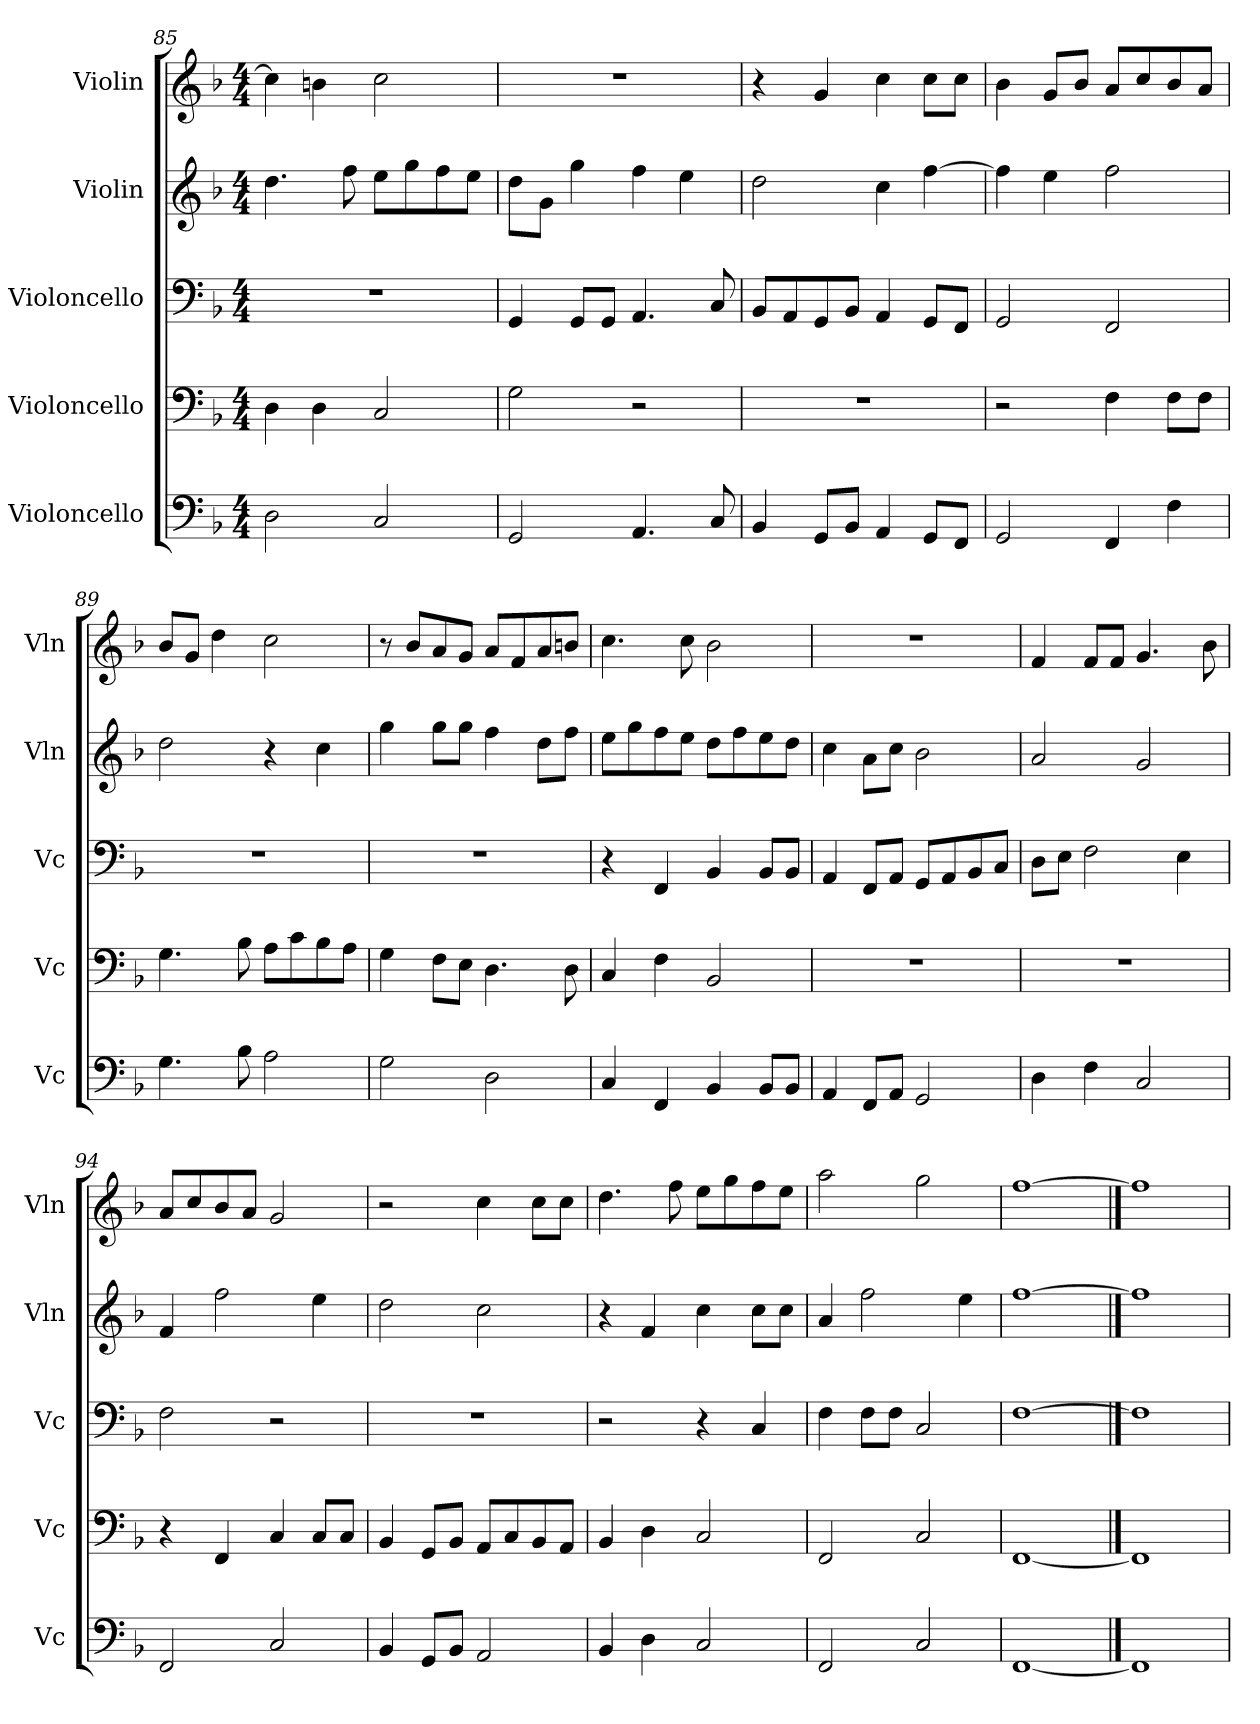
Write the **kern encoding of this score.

**kern	**kern	**kern	**kern	**kern
*part5	*part4	*part3	*part2	*part1
*staff5	*staff4	*staff3	*staff2	*staff1
*I"Violoncello	*I"Violoncello	*I"Violoncello	*I"Violin	*I"Violin
*I'Vc	*I'Vc	*I'Vc	*I'Vln	*I'Vln
*clefF4	*clefF4	*clefF4	*clefG2	*clefG2
*k[b-]	*k[b-]	*k[b-]	*k[b-]	*k[b-]
*M4/4	*M4/4	*M4/4	*M4/4	*M4/4
=85	=85	=85	=85	=85
2D\	4D\	1r	4.dd\	4cc\]
.	4D\	.	.	4bn\
.	.	.	8ff\	.
2C/	2C/	.	8ee\L	2cc\
.	.	.	8gg\	.
.	.	.	8ff\	.
.	.	.	8ee\J	.
=86	=86	=86	=86	=86
2GG/	2G\	4GG/	8dd\L	1r
.	.	.	8g\J	.
.	.	8GG/L	4gg\	.
.	.	8GG/J	.	.
4.AA/	2r	4.AA/	4ff\	.
.	.	.	4ee\	.
8C/	.	8C/	.	.
=87	=87	=87	=87	=87
4BB-/	1r	8BB-/L	2dd\	4r
.	.	8AA/	.	.
8GG/L	.	8GG/	.	4g/
8BB-/J	.	8BB-/J	.	.
4AA/	.	4AA/	4cc\	4cc\
8GG/L	.	8GG/L	[4ff\	8cc\L
8FF/J	.	8FF/J	.	8cc\J
=88	=88	=88	=88	=88
2GG/	2r	2GG/	4ff\]	4b-\
.	.	.	4ee\	8g/L
.	.	.	.	8b-/J
4FF/	4F\	2FF/	2ff\	8a/L
.	.	.	.	8cc/
4F\	8F\L	.	.	8b-/
.	8F\J	.	.	8a/J
=89	=89	=89	=89	=89
4.G\	4.G\	1r	2dd\	8b-/L
.	.	.	.	8g/J
.	.	.	.	4dd\
8B-\	8B-\	.	.	.
2A\	8A\L	.	4r	2cc\
.	8c\	.	.	.
.	8B-\	.	4cc\	.
.	8A\J	.	.	.
=90	=90	=90	=90	=90
2G\	4G\	1r	4gg\	8r
.	.	.	.	8b-/L
.	8F\L	.	8gg\L	8a/
.	8E\J	.	8gg\J	8g/J
2D\	4.D\	.	4ff\	8a/L
.	.	.	.	8f/
.	.	.	8dd\L	8a/
.	8D\	.	8ff\J	8bn/J
=91	=91	=91	=91	=91
4C/	4C/	4r	8ee\L	4.cc\
.	.	.	8gg\	.
4FF/	4F\	4FF/	8ff\	.
.	.	.	8ee\J	8cc\
4BB-/	2BB-/	4BB-/	8dd\L	2b-\
.	.	.	8ff\	.
8BB-/L	.	8BB-/L	8ee\	.
8BB-/J	.	8BB-/J	8dd\J	.
=92	=92	=92	=92	=92
4AA/	1r	4AA/	4cc\	1r
8FF/L	.	8FF/L	8a\L	.
8AA/J	.	8AA/J	8cc\J	.
2GG/	.	8GG/L	2b-\	.
.	.	8AA/	.	.
.	.	8BB-/	.	.
.	.	8C/J	.	.
=93	=93	=93	=93	=93
4D\	1r	8D\L	2a/	4f/
.	.	8E\J	.	.
4F\	.	2F\	.	8f/L
.	.	.	.	8f/J
2C/	.	.	2g/	4.g/
.	.	4E\	.	.
.	.	.	.	8b-\
=94	=94	=94	=94	=94
2FF/	4r	2F\	4f/	8a/L
.	.	.	.	8cc/
.	4FF/	.	2ff\	8b-/
.	.	.	.	8a/J
2C/	4C/	2r	.	2g/
.	8C/L	.	4ee\	.
.	8C/J	.	.	.
=95	=95	=95	=95	=95
4BB-/	4BB-/	1r	2dd\	2r
8GG/L	8GG/L	.	.	.
8BB-/J	8BB-/J	.	.	.
2AA/	8AA/L	.	2cc\	4cc\
.	8C/	.	.	.
.	8BB-/	.	.	8cc\L
.	8AA/J	.	.	8cc\J
=96	=96	=96	=96	=96
4BB-/	4BB-/	2r	4r	4.dd\
4D\	4D\	.	4f/	.
.	.	.	.	8ff\
2C/	2C/	4r	4cc\	8ee\L
.	.	.	.	8gg\
.	.	4C/	8cc\L	8ff\
.	.	.	8cc\J	8ee\J
=97	=97	=97	=97	=97
2FF/	2FF/	4F\	4a/	2aa\
.	.	8F\L	2ff\	.
.	.	8F\J	.	.
2C/	2C/	2C/	.	2gg\
.	.	.	4ee\	.
=98	=98	=98	=98	=98
[1FF	[1FF	[1F	[1ff	[1ff
==99	==99	==99	==99	==99
1FF]	1FF]	1F]	1ff]	1ff]
=	=	=	=	=
*-	*-	*-	*-	*-
